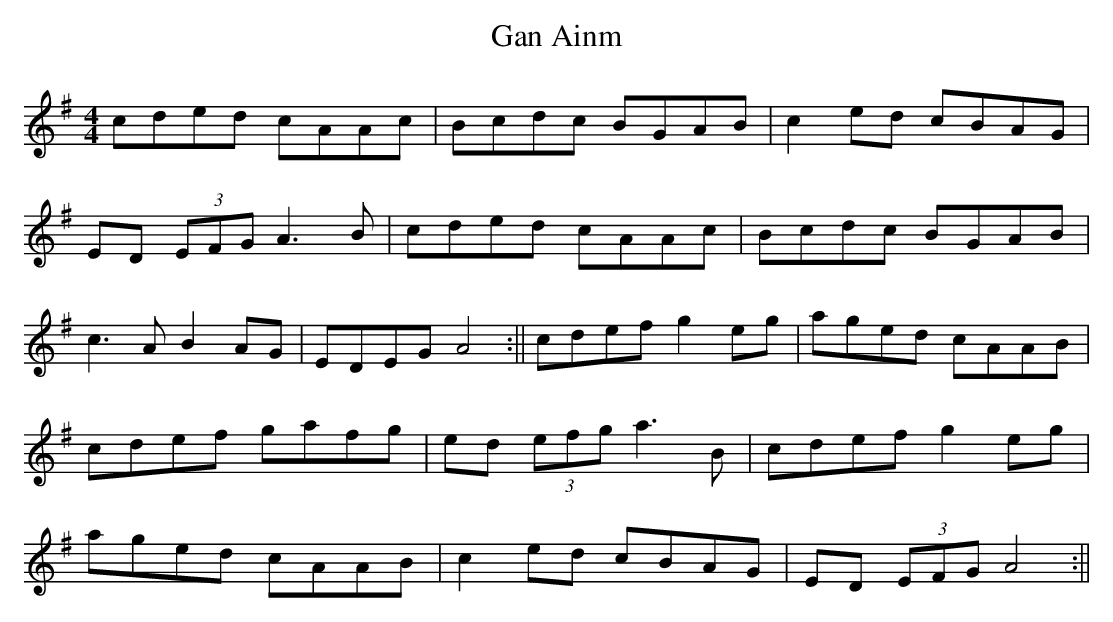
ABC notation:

X:1
T:Gan Ainm
M:4/4
L:1/8
K:G
cded cAAc|Bcdc BGAB|c2ed cBAG|ED (3EFG A3B|\
cded cAAc|Bcdc BGAB|c3A B2AG|EDEG A4:||\
cdef g2eg|aged cAAB|cdef gafg|ed (3efg a3B|\
cdef g2eg|aged cAAB|c2ed cBAG|ED (3EFG A4:||
